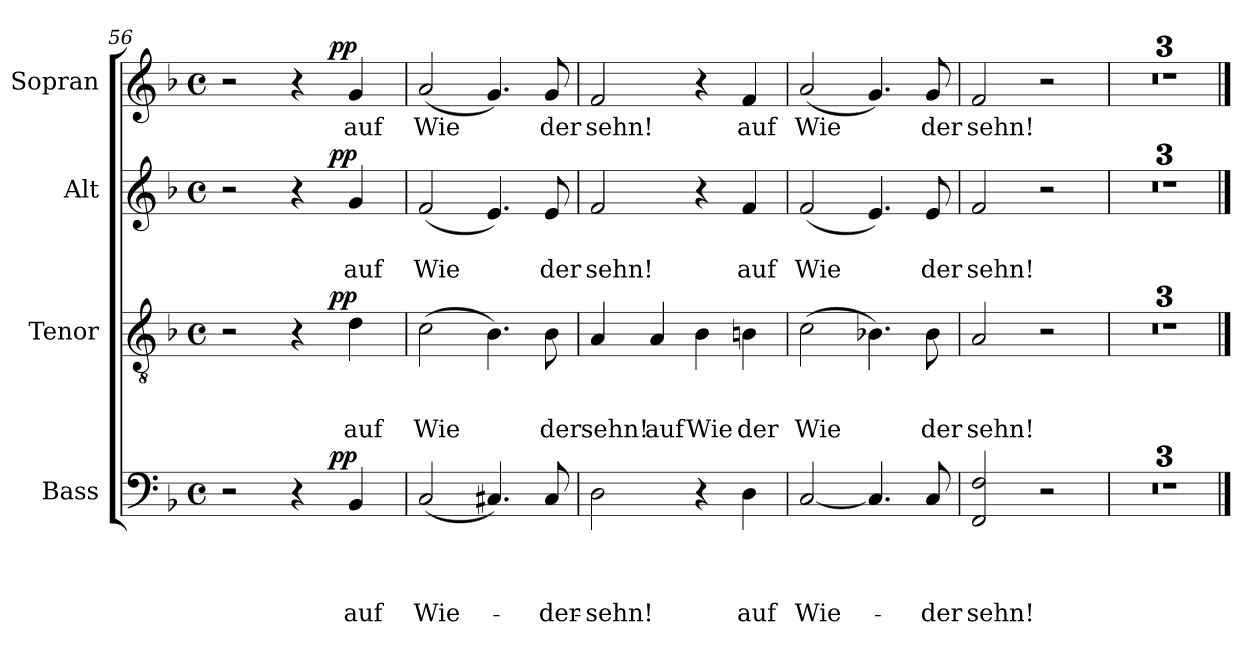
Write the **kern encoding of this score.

**kern	**text	**text	**text	**text	**dynam	**kern	**text	**text	**text	**dynam	**kern	**text	**text	**dynam	**kern	**text	**dynam
*part4	*part4	*part4	*part4	*part4	*part4	*part3	*part3	*part3	*part3	*part3	*part2	*part2	*part2	*part2	*part1	*part1	*part1
*staff4	*staff4	*staff4	*staff4	*staff4	*staff4	*staff3	*staff3	*staff3	*staff3	*staff3	*staff2	*staff2	*staff2	*staff2	*staff1	*staff1	*staff1
*I"Bass	*	*	*	*	*	*I"Tenor	*	*	*	*	*I"Alt	*	*	*	*I"Sopran	*	*
*I'B.	*	*	*	*	*	*I'T.	*	*	*	*	*I'A.	*	*	*	*I'S.	*	*
*clefF4	*	*	*	*	*	*clefGv2	*	*	*	*	*clefG2	*	*	*	*clefG2	*	*
*k[b-]	*	*	*	*	*	*k[b-]	*	*	*	*	*k[b-]	*	*	*	*k[b-]	*	*
*F:	*	*	*	*	*	*F:	*	*	*	*	*F:	*	*	*	*F:	*	*
*M4/4	*	*	*	*	*	*M4/4	*	*	*	*	*M4/4	*	*	*	*M4/4	*	*
*met(c)	*	*	*	*	*	*met(c)	*	*	*	*	*met(c)	*	*	*	*met(c)	*	*
=56	=56	=56	=56	=56	=56	=56	=56	=56	=56	=56	=56	=56	=56	=56	=56	=56	=56
*^	*	*	*	*	*	*^	*	*	*	*	*^	*	*	*	*^	*	*
2r	2ryy	.	.	.	.	.	2r	2ryy	.	.	.	.	2r	2ryy	.	.	.	2r	2ryy	.	.
4r	8.ryy	.	.	.	.	.	4r	8.ryy	.	.	.	.	4r	8.ryy	.	.	.	4r	8.ryy	.	.
!	!	!	!	!	!	!LO:DY:a	!	!	!	!	!	!LO:DY:a	!	!	!	!	!LO:DY:a	!	!	!	!LO:DY:a
.	4ryy	.	.	.	.	pp	.	4ryy	.	.	.	pp	.	4ryy	.	.	pp	.	4ryy	.	pp
!	!	!	!	!	!LO:LY:b	!	!	!	!	!	!LO:LY:b	!	!	!	!	!LO:LY:b	!	!	!	!LO:LY:b	!
4BB-/	.	.	.	.	auf	.	4d\	.	.	.	auf	.	4g/	.	.	auf	.	4g/	.	auf	.
.	16ryy	.	.	.	.	.	.	16ryy	.	.	.	.	.	16ryy	.	.	.	.	16ryy	.	.
=57	=57	=57	=57	=57	=57	=57	=57	=57	=57	=57	=57	=57	=57	=57	=57	=57	=57	=57	=57	=57	=57
!	!	!	!	!	!	!	!	!	!	!	!	!	!	!	!	!	!	!LO:TX:a:B:t=Adagio	!	!	!
!	!	!	!	!	!LO:LY:b	!	!	!	!	!	!LO:LY:b	!	!	!	!	!LO:LY:b	!	!	!	!LO:LY:b	!
*v	*v	*	*	*	*	*	*	*	*	*	*	*	*v	*v	*	*	*	*v	*v	*	*
*	*	*	*	*	*	*v	*v	*	*	*	*	*	*	*	*	*	*	*
(<2C/	.	.	.	Wie-	.	(>2c\	.	.	Wie	.	(<2f/	.	Wie	.	(<2a/	Wie	.
4.C#X/)	.	.	.	.	.	4.B-\)	.	.	.	.	4.e/)	.	.	.	4.g/)	.	.
!	!	!	!	!LO:LY:b	!	!	!	!	!LO:LY:b	!	!	!	!LO:LY:b	!	!	!LO:LY:b	!
8C#/	.	.	.	-der-	.	8B-\	.	.	der	.	8e/	.	der	.	8g/	der	.
=58	=58	=58	=58	=58	=58	=58	=58	=58	=58	=58	=58	=58	=58	=58	=58	=58	=58
!	!	!	!	!LO:LY:b	!	!	!	!	!LO:LY:b	!	!	!	!LO:LY:b	!	!	!LO:LY:b	!
2D\	.	.	.	-sehn!	.	4A/	.	.	sehn!	.	2f/	.	sehn!	.	2f/	sehn!	.
!	!	!	!	!	!	!	!	!	!LO:LY:b	!	!	!	!	!	!	!	!
.	.	.	.	.	.	4A/	.	.	auf	.	.	.	.	.	.	.	.
!	!	!	!	!	!	!	!	!	!LO:LY:b	!	!	!	!	!	!	!	!
4r	.	.	.	.	.	4B-\	.	.	Wie	.	4r	.	.	.	4r	.	.
!	!	!	!	!LO:LY:b	!	!	!	!	!LO:LY:b	!	!	!	!LO:LY:b	!	!	!LO:LY:b	!
4D\	.	.	.	auf	.	4Bn\	.	.	der	.	4f/	.	auf	.	4f/	auf	.
=59	=59	=59	=59	=59	=59	=59	=59	=59	=59	=59	=59	=59	=59	=59	=59	=59	=59
!	!	!	!	!LO:LY:b	!	!	!	!	!LO:LY:b	!	!	!	!LO:LY:b	!	!	!LO:LY:b	!
[<2C/	.	.	.	Wie-	.	(>2c\	.	.	Wie	.	(<2f/	.	Wie	.	(<2a/	Wie	.
4.C/]	.	.	.	.	.	4.B-X\)	.	.	.	.	4.e/)	.	.	.	4.g/)	.	.
!	!	!	!	!LO:LY:b	!	!	!	!	!LO:LY:b	!	!	!	!LO:LY:b	!	!	!LO:LY:b	!
8C/	.	.	.	-der	.	8B-\	.	.	der	.	8e/	.	der	.	8g/	der	.
=60	=60	=60	=60	=60	=60	=60	=60	=60	=60	=60	=60	=60	=60	=60	=60	=60	=60
!	!	!	!	!LO:LY:b	!	!	!	!	!LO:LY:b	!	!	!	!LO:LY:b	!	!	!LO:LY:b	!
2FF/ 2F/	.	.	.	sehn!	.	2A/	.	.	sehn!	.	2f/	.	sehn!	.	2f/	sehn!	.
2r	.	.	.	.	.	2r	.	.	.	.	2r	.	.	.	2r	.	.
=61	=61	=61	=61	=61	=61	=61	=61	=61	=61	=61	=61	=61	=61	=61	=61	=61	=61
1r	.	.	.	.	.	1r	.	.	.	.	1r	.	.	.	1r	.	.
==62	==62	==62	==62	==62	==62	==62	==62	==62	==62	==62	==62	==62	==62	==62	==62	==62	==62
1r	.	.	.	.	.	1r	.	.	.	.	1r	.	.	.	1r	.	.
=63	=63	=63	=63	=63	=63	=63	=63	=63	=63	=63	=63	=63	=63	=63	=63	=63	=63
1r	.	.	.	.	.	1r	.	.	.	.	1r	.	.	.	1r	.	.
==	==	==	==	==	==	==	==	==	==	==	==	==	==	==	==	==	==
*-	*-	*-	*-	*-	*-	*-	*-	*-	*-	*-	*-	*-	*-	*-	*-	*-	*-
